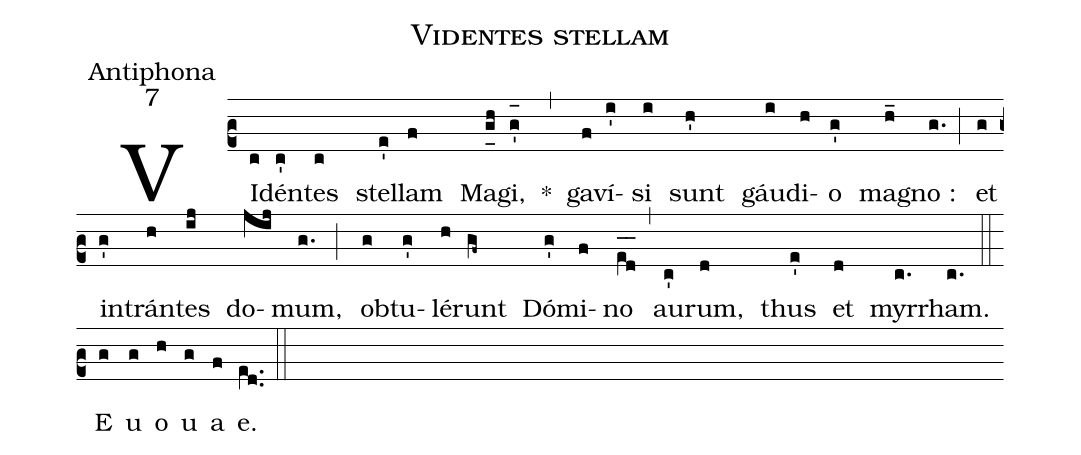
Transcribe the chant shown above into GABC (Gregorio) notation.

name:Videntes stellam;
office-part:Antiphona;
mode:7;
%%
(c2) VI(c)dén(c')tes(c) stel(e')lam(f) Ma(g_[uh:l]h)gi,(g'_[oh:h]) *(,) ga(f)ví(i')si(i) sunt(h') gáu(i)di(h)o(g') ma(h_)gno :(g.) (;) et(g) in(g')trán(h)tes(ij) do(jij)mum,(g.) (;) ob(g)tu(g')lé(h)runt(gf~) Dó(g')mi(f)no(e_[oh:h][ll:1]d_[oh:h]) (,) au(c')rum,(d) thus(e') et(d) myr(c.)rham.(c.) (::) <eu>E(g) u(g) o(h) u(g) a(f) e.</eu>(e[ll:1]d..) (::)
